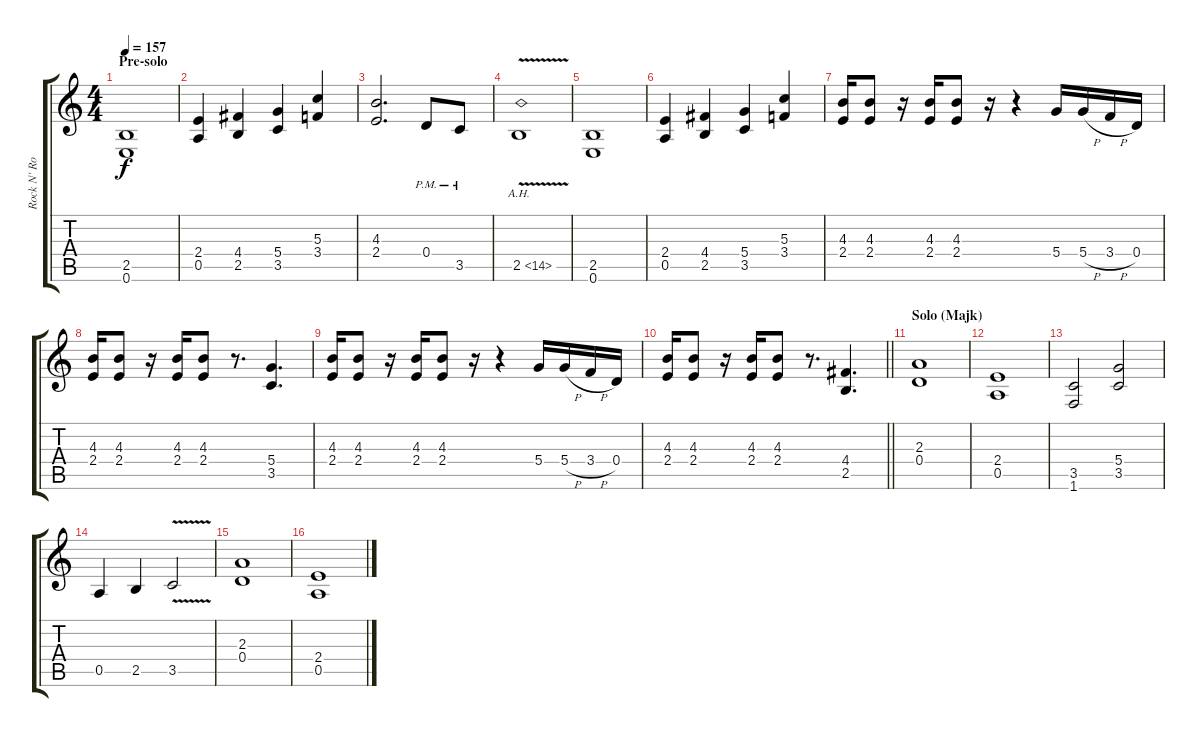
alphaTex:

\track ("Rock N' Rolf" "Rock N' Ro") {instrument distortionguitar}
\staff {score tabs}
\tuning (E4 B3 G3 D3 A2 E2) {hide}
\ts (4 4)
\section ("" "Pre-solo")
\tempo 157
\clef g2
\ks c
(2.5 0.6).1{dy f} |
(2.4 0.5).4 (4.4 2.5).4 (5.4 3.5).4 (5.3 3.4).4 |
(4.3 2.4).2{d} 0.4{pm}.8 3.5{pm}.8 |
2.5{ah 12 v}.1 |
(2.5 0.6).1 |
(2.4 0.5).4 (4.4 2.5).4 (5.4 3.5).4 (5.3 3.4).4 |
(4.3 2.4).16 (4.3 2.4).8 r.16 (4.3 2.4).16 (4.3 2.4).8 r.16 r.4 5.4.16 5.4{h}.16 3.4{h}.16 0.4.16 |
(4.3 2.4).16 (4.3 2.4).8 r.16 (4.3 2.4).16 (4.3 2.4).8 r.8{d} (5.4 3.5).4{d} |
(4.3 2.4).16 (4.3 2.4).8 r.16 (4.3 2.4).16 (4.3 2.4).8 r.16 r.4 5.4.16 5.4{h}.16 3.4{h}.16 0.4.16 |
\barLineRight lightlight
(4.3 2.4).16 (4.3 2.4).8 r.16 (4.3 2.4).16 (4.3 2.4).8 r.8{d} (4.4 2.5).4{d} |
\section ("" "Solo (Majk)")
(2.3 0.4).1 |
(2.4 0.5).1 |
(3.5 1.6).2 (5.4 3.5).2 |
0.5.4 2.5.4 3.5{v}.2 |
(2.3 0.4).1 |
(2.4 0.5).1
